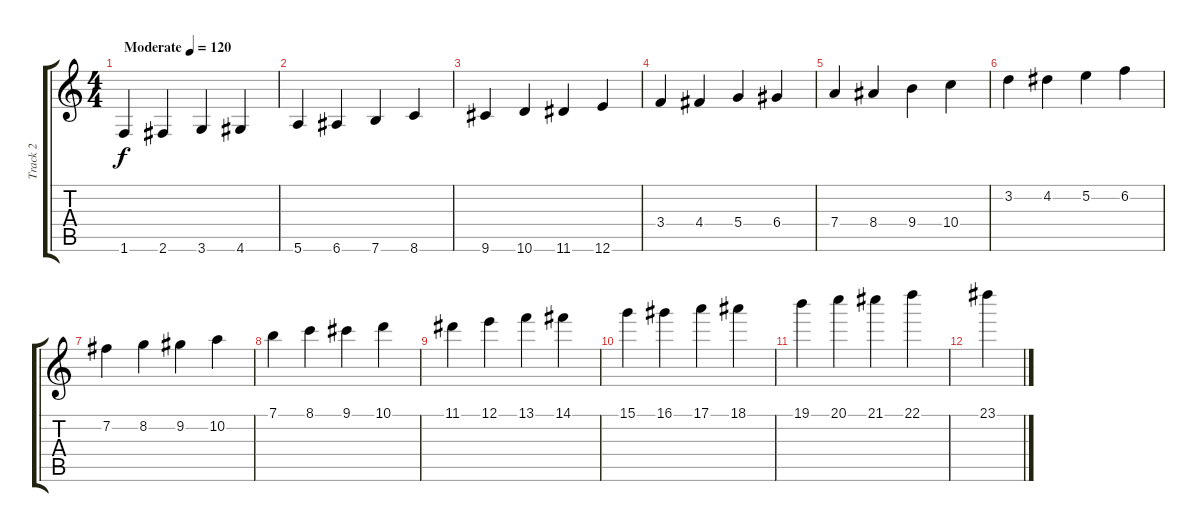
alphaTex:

\track ("Track 2" "Track 2") {instrument acousticguitarsteel}
\staff {score tabs}
\tuning (E4 B3 G3 D3 A2 E2) {hide}
\ts (4 4)
\tempo (120 "Moderate")
\clef g2
\ks c
1.6.4{dy f instrument acousticguitarsteel} 2.6.4 3.6.4 4.6.4 |
5.6.4 6.6.4 7.6.4 8.6.4 |
9.6.4 10.6.4 11.6.4 12.6.4 |
3.4.4 4.4.4 5.4.4 6.4.4 |
7.4.4 8.4.4 9.4.4 10.4.4 |
3.2.4 4.2.4 5.2.4 6.2.4 |
7.2.4 8.2.4 9.2.4 10.2.4 |
7.1.4 8.1.4 9.1.4 10.1.4 |
11.1.4 12.1.4 13.1.4 14.1.4 |
15.1.4 16.1.4 17.1.4 18.1.4 |
19.1.4 20.1.4 21.1.4 22.1.4 |
23.1.4
